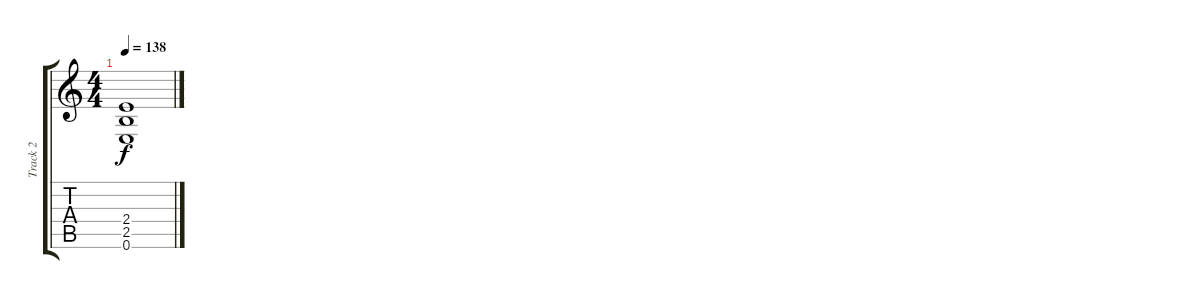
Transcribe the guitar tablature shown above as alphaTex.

\track ("Track 2" "Track 2") {instrument acousticguitarsteel}
\staff {score tabs}
\tuning (E4 B3 G3 D3 A2 E2) {hide}
\ts (4 4)
\tempo 138
\clef g2
\ks c
(2.4{t} 2.5{t} 0.6{t}).1{dy f}
